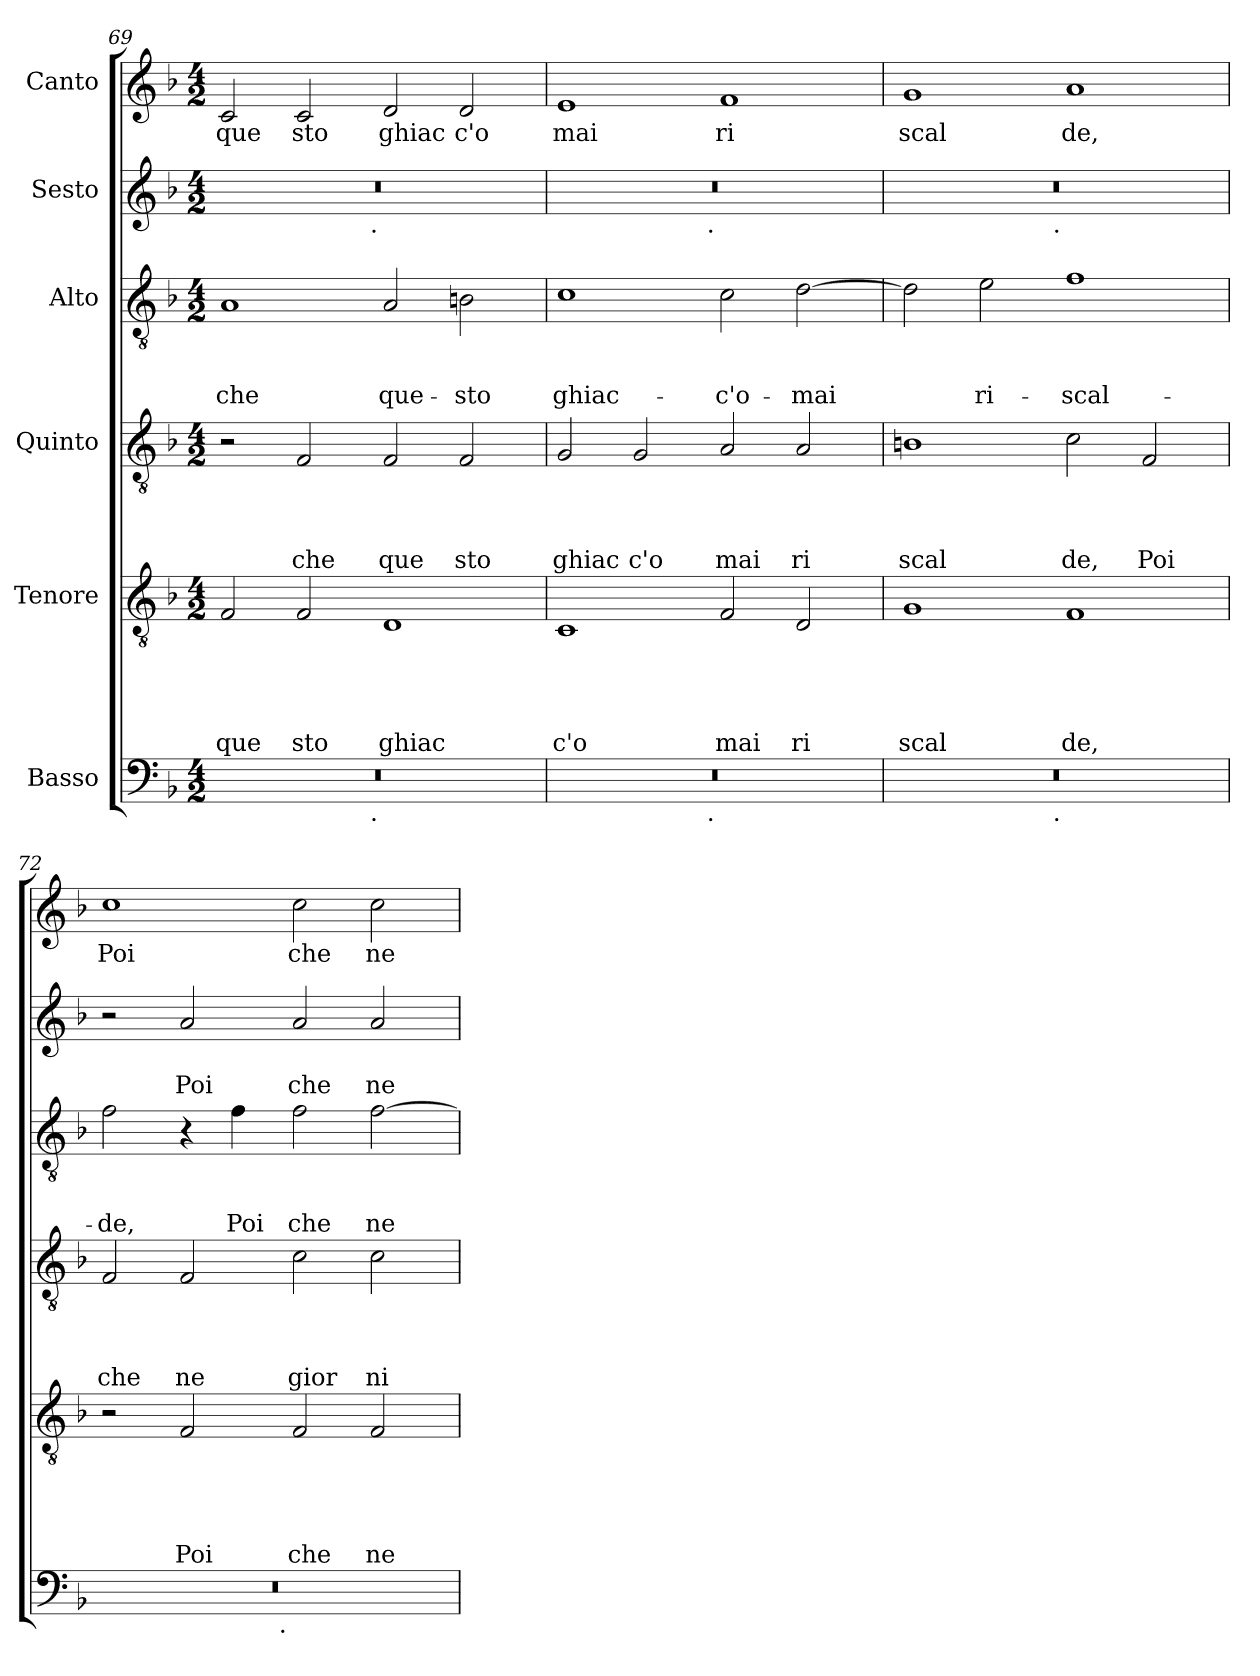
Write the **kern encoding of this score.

**kern	**kern	**text	**text	**text	**text	**text	**kern	**text	**text	**text	**text	**kern	**text	**text	**text	**kern	**text	**text	**kern	**text
*part6	*part5	*part5	*part5	*part5	*part5	*part5	*part4	*part4	*part4	*part4	*part4	*part3	*part3	*part3	*part3	*part2	*part2	*part2	*part1	*part1
*staff6	*staff5	*staff5	*staff5	*staff5	*staff5	*staff5	*staff4	*staff4	*staff4	*staff4	*staff4	*staff3	*staff3	*staff3	*staff3	*staff2	*staff2	*staff2	*staff1	*staff1
*I"Basso	*I"Tenore	*	*	*	*	*	*I"Quinto	*	*	*	*	*I"Alto	*	*	*	*I"Sesto	*	*	*I"Canto	*
*clefF4	*clefGv2	*	*	*	*	*	*clefGv2	*	*	*	*	*clefGv2	*	*	*	*clefG2	*	*	*clefG2	*
*k[b-]	*k[b-]	*	*	*	*	*	*k[b-]	*	*	*	*	*k[b-]	*	*	*	*k[b-]	*	*	*k[b-]	*
*F:	*F:	*	*	*	*	*	*F:	*	*	*	*	*F:	*	*	*	*F:	*	*	*F:	*
*M4/2	*M4/2	*	*	*	*	*	*M4/2	*	*	*	*	*M4/2	*	*	*	*M4/2	*	*	*M4/2	*
=69	=69	=69	=69	=69	=69	=69	=69	=69	=69	=69	=69	=69	=69	=69	=69	=69	=69	=69	=69	=69
!	!	!	!	!	!	!LO:LY:b	!	!	!	!	!	!	!	!	!LO:LY:b	!	!	!	!	!LO:LY:b
*^	*	*	*	*	*	*	*	*	*	*	*	*	*	*	*	*^	*	*	*	*
0r	2ryy	2F/	.	.	.	.	que	2r	.	.	.	.	1A	.	.	che	0r	2ryy	.	.	2c/	que
!	!	!	!	!	!	!	!LO:LY:b	!	!	!	!	!LO:LY:b	!	!	!	!	!	!	!	!	!	!LO:LY:b
.	4...ryy	2F/	.	.	.	.	sto	2F/	.	.	.	che	.	.	.	.	.	4...ryy	.	.	2c/	sto
!	!	!	!	!	!	!	!	!	!	!	!	!	!	!	!	!	!	!LO:TX:b:t=.	!	!	!	!
!	!LO:TX:b:t=.	!	!	!	!	!	!	!	!	!	!	!	!	!	!	!	!	!	!	!	!	!
.	1ryy	.	.	.	.	.	.	.	.	.	.	.	.	.	.	.	.	1ryy	.	.	.	.
!	!	!	!	!	!	!	!LO:LY:b	!	!	!	!	!LO:LY:b	!	!	!	!LO:LY:b	!	!	!	!	!	!LO:LY:b
.	.	1D	.	.	.	.	ghiac	2F/	.	.	.	que	2A/	.	.	que-	.	.	.	.	2d/	ghiac
!	!	!	!	!	!	!	!	!	!	!	!	!LO:LY:b	!	!	!	!LO:LY:b	!	!	!	!	!	!LO:LY:b
.	.	.	.	.	.	.	.	2F/	.	.	.	sto	2Bn\	.	.	-sto	.	.	.	.	2d/	c'o
.	32ryy	.	.	.	.	.	.	.	.	.	.	.	.	.	.	.	.	32ryy	.	.	.	.
=70	=70	=70	=70	=70	=70	=70	=70	=70	=70	=70	=70	=70	=70	=70	=70	=70	=70	=70	=70	=70	=70	=70
!	!	!	!	!	!	!	!LO:LY:b	!	!	!	!	!LO:LY:b	!	!	!	!LO:LY:b	!	!	!	!	!	!LO:LY:b
0r	2ryy	1C	.	.	.	.	c'o	2G/	.	.	.	ghiac	1c	.	.	ghiac-	0r	2ryy	.	.	1e	mai
!	!	!	!	!	!	!	!	!	!	!	!	!LO:LY:b	!	!	!	!	!	!	!	!	!	!
.	4...ryy	.	.	.	.	.	.	2G/	.	.	.	c'o	.	.	.	.	.	4...ryy	.	.	.	.
!	!	!	!	!	!	!	!	!	!	!	!	!	!	!	!	!	!	!LO:TX:b:t=.	!	!	!	!
!	!LO:TX:b:t=.	!	!	!	!	!	!	!	!	!	!	!	!	!	!	!	!	!	!	!	!	!
.	1ryy	.	.	.	.	.	.	.	.	.	.	.	.	.	.	.	.	1ryy	.	.	.	.
!	!	!	!	!	!	!	!LO:LY:b	!	!	!	!	!LO:LY:b	!	!	!	!LO:LY:b	!	!	!	!	!	!LO:LY:b
.	.	2F/	.	.	.	.	mai	2A/	.	.	.	mai	2c\	.	.	-c'o-	.	.	.	.	1f	ri
!	!	!	!	!	!	!	!LO:LY:b	!	!	!	!	!LO:LY:b	!	!	!	!LO:LY:b	!	!	!	!	!	!
.	.	2D/	.	.	.	.	ri	2A/	.	.	.	ri	[>2d\	.	.	-mai	.	.	.	.	.	.
.	32ryy	.	.	.	.	.	.	.	.	.	.	.	.	.	.	.	.	32ryy	.	.	.	.
=71	=71	=71	=71	=71	=71	=71	=71	=71	=71	=71	=71	=71	=71	=71	=71	=71	=71	=71	=71	=71	=71	=71
!	!	!	!	!	!	!	!LO:LY:b	!	!	!	!	!LO:LY:b	!	!	!	!	!	!	!	!	!	!LO:LY:b
0r	2ryy	1G	.	.	.	.	scal	1Bn	.	.	.	scal	2d\]	.	.	.	0r	2ryy	.	.	1g	scal
!	!	!	!	!	!	!	!	!	!	!	!	!	!	!	!	!LO:LY:b	!	!	!	!	!	!
.	4...ryy	.	.	.	.	.	.	.	.	.	.	.	2e\	.	.	ri-	.	4...ryy	.	.	.	.
!	!	!	!	!	!	!	!	!	!	!	!	!	!	!	!	!	!	!LO:TX:b:t=.	!	!	!	!
!	!LO:TX:b:t=.	!	!	!	!	!	!	!	!	!	!	!	!	!	!	!	!	!	!	!	!	!
.	1ryy	.	.	.	.	.	.	.	.	.	.	.	.	.	.	.	.	1ryy	.	.	.	.
!	!	!	!	!	!	!	!LO:LY:b	!	!	!	!	!LO:LY:b	!	!	!	!LO:LY:b	!	!	!	!	!	!LO:LY:b
.	.	1F	.	.	.	.	de,	2c\	.	.	.	de,	1f	.	.	-scal-	.	.	.	.	1a	de,
!	!	!	!	!	!	!	!	!	!	!	!	!LO:LY:b	!	!	!	!	!	!	!	!	!	!
.	.	.	.	.	.	.	.	2F/	.	.	.	Poi	.	.	.	.	.	.	.	.	.	.
.	32ryy	.	.	.	.	.	.	.	.	.	.	.	.	.	.	.	.	32ryy	.	.	.	.
=72	=72	=72	=72	=72	=72	=72	=72	=72	=72	=72	=72	=72	=72	=72	=72	=72	=72	=72	=72	=72	=72	=72
!	!	!	!	!	!	!	!	!	!	!	!	!LO:LY:b	!	!	!	!LO:LY:b	!	!	!	!	!	!LO:LY:b
*	*	*	*	*	*	*	*	*	*	*	*	*	*	*	*	*	*v	*v	*	*	*	*
0r	2ryy	2r	.	.	.	.	.	2F/	.	.	.	che	2f\	.	.	-de,	2r	.	.	1cc	Poi
!	!	!	!	!	!	!	!LO:LY:b	!	!	!	!	!LO:LY:b	!	!	!	!	!	!	!LO:LY:b	!	!
.	4...ryy	2F/	.	.	.	.	Poi	2F/	.	.	.	ne	4r	.	.	.	2a/	.	Poi	.	.
!	!	!	!	!	!	!	!	!	!	!	!	!	!	!	!	!LO:LY:b	!	!	!	!	!
.	.	.	.	.	.	.	.	.	.	.	.	.	4f\	.	.	Poi	.	.	.	.	.
!	!LO:TX:b:t=.	!	!	!	!	!	!	!	!	!	!	!	!	!	!	!	!	!	!	!	!
.	1ryy	.	.	.	.	.	.	.	.	.	.	.	.	.	.	.	.	.	.	.	.
!	!	!	!	!	!	!	!LO:LY:b	!	!	!	!	!LO:LY:b	!	!	!	!LO:LY:b	!	!	!LO:LY:b	!	!LO:LY:b
.	.	2F/	.	.	.	.	che	2c\	.	.	.	gior	2f\	.	.	che	2a/	.	che	2cc\	che
!	!	!	!	!	!	!	!LO:LY:b	!	!	!	!	!LO:LY:b	!	!	!	!LO:LY:b	!	!	!LO:LY:b	!	!LO:LY:b
.	.	2F/	.	.	.	.	ne	2c\	.	.	.	ni	[>2f\	.	.	ne	2a/	.	ne	2cc\	ne
.	32ryy	.	.	.	.	.	.	.	.	.	.	.	.	.	.	.	.	.	.	.	.
*v	*v	*	*	*	*	*	*	*	*	*	*	*	*	*	*	*	*	*	*	*	*
=	=	=	=	=	=	=	=	=	=	=	=	=	=	=	=	=	=	=	=	=
*-	*-	*-	*-	*-	*-	*-	*-	*-	*-	*-	*-	*-	*-	*-	*-	*-	*-	*-	*-	*-
